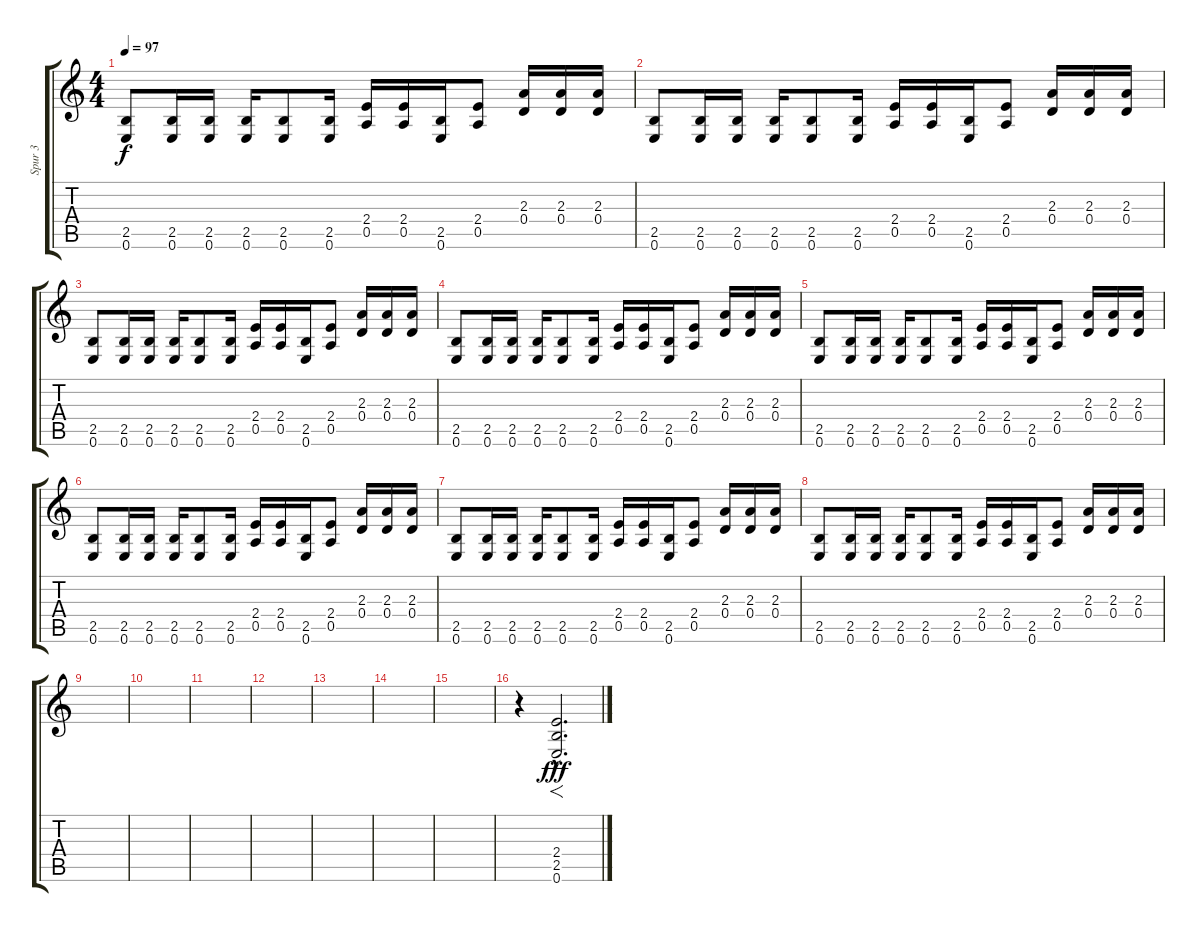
\track ("Spur 3" "Spur 3") {instrument distortionguitar}
\staff {score tabs}
\tuning (E4 B3 G3 D3 A2 E2) {hide}
\ts (4 4)
\tempo 97
\clef g2
\ks c
(2.5 0.6).8{dy f} (2.5 0.6).16 (2.5 0.6).16 (2.5 0.6).16 (2.5 0.6).8 (2.5 0.6).16 (2.4 0.5).16 (2.4 0.5).16 (2.5 0.6).16 (2.4 0.5).8 (2.3 0.4).16 (2.3 0.4).16 (2.3 0.4).16 |
(2.5 0.6).8 (2.5 0.6).16 (2.5 0.6).16 (2.5 0.6).16 (2.5 0.6).8 (2.5 0.6).16 (2.4 0.5).16 (2.4 0.5).16 (2.5 0.6).16 (2.4 0.5).8 (2.3 0.4).16 (2.3 0.4).16 (2.3 0.4).16 |
(2.5 0.6).8 (2.5 0.6).16 (2.5 0.6).16 (2.5 0.6).16 (2.5 0.6).8 (2.5 0.6).16 (2.4 0.5).16 (2.4 0.5).16 (2.5 0.6).16 (2.4 0.5).8 (2.3 0.4).16 (2.3 0.4).16 (2.3 0.4).16 |
(2.5 0.6).8 (2.5 0.6).16 (2.5 0.6).16 (2.5 0.6).16 (2.5 0.6).8 (2.5 0.6).16 (2.4 0.5).16 (2.4 0.5).16 (2.5 0.6).16 (2.4 0.5).8 (2.3 0.4).16 (2.3 0.4).16 (2.3 0.4).16 |
(2.5 0.6).8 (2.5 0.6).16 (2.5 0.6).16 (2.5 0.6).16 (2.5 0.6).8 (2.5 0.6).16 (2.4 0.5).16 (2.4 0.5).16 (2.5 0.6).16 (2.4 0.5).8 (2.3 0.4).16 (2.3 0.4).16 (2.3 0.4).16 |
(2.5 0.6).8 (2.5 0.6).16 (2.5 0.6).16 (2.5 0.6).16 (2.5 0.6).8 (2.5 0.6).16 (2.4 0.5).16 (2.4 0.5).16 (2.5 0.6).16 (2.4 0.5).8 (2.3 0.4).16 (2.3 0.4).16 (2.3 0.4).16 |
(2.5 0.6).8 (2.5 0.6).16 (2.5 0.6).16 (2.5 0.6).16 (2.5 0.6).8 (2.5 0.6).16 (2.4 0.5).16 (2.4 0.5).16 (2.5 0.6).16 (2.4 0.5).8 (2.3 0.4).16 (2.3 0.4).16 (2.3 0.4).16 |
(2.5 0.6).8 (2.5 0.6).16 (2.5 0.6).16 (2.5 0.6).16 (2.5 0.6).8 (2.5 0.6).16 (2.4 0.5).16 (2.4 0.5).16 (2.5 0.6).16 (2.4 0.5).8 (2.3 0.4).16 (2.3 0.4).16 (2.3 0.4).16 |
|
|
|
|
|
|
|
r.4 (2.4{hac} 2.5{hac} 0.6{hac}).2{f d dy fff}
